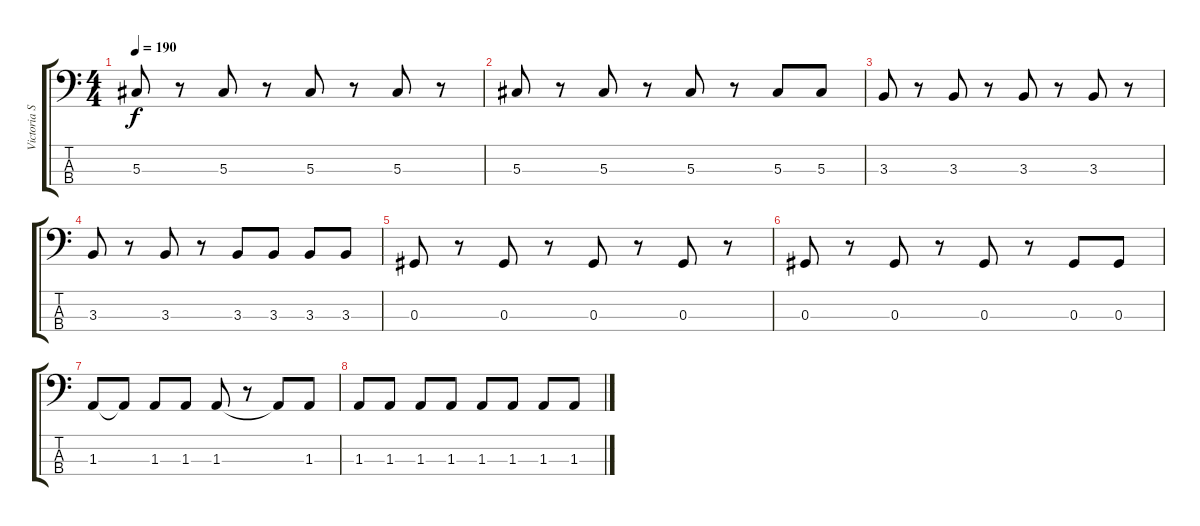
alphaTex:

\track ("Victoria Sztuka" "Victoria S") {instrument electricbassfinger}
\staff {score tabs}
\tuning (Gb2 Db2 Ab1 Db1) {hide}
\ts (4 4)
\tempo 190
\clef f4
\ks c
5.3.8{dy f} r.8 5.3.8 r.8 5.3.8 r.8 5.3.8 r.8 |
5.3.8 r.8 5.3.8 r.8 5.3.8 r.8 5.3.8 5.3.8 |
3.3.8 r.8 3.3.8 r.8 3.3.8 r.8 3.3.8 r.8 |
3.3.8 r.8 3.3.8 r.8 3.3.8 3.3.8 3.3.8 3.3.8 |
0.3.8 r.8 0.3.8 r.8 0.3.8 r.8 0.3.8 r.8 |
0.3.8 r.8 0.3.8 r.8 0.3.8 r.8 0.3.8 0.3.8 |
1.3.8 1.3{t}.8 1.3.8 1.3.8 1.3.8 r.8 1.3{t}.8 1.3.8 |
1.3.8 1.3.8 1.3.8 1.3.8 1.3.8 1.3.8 1.3.8 1.3.8
